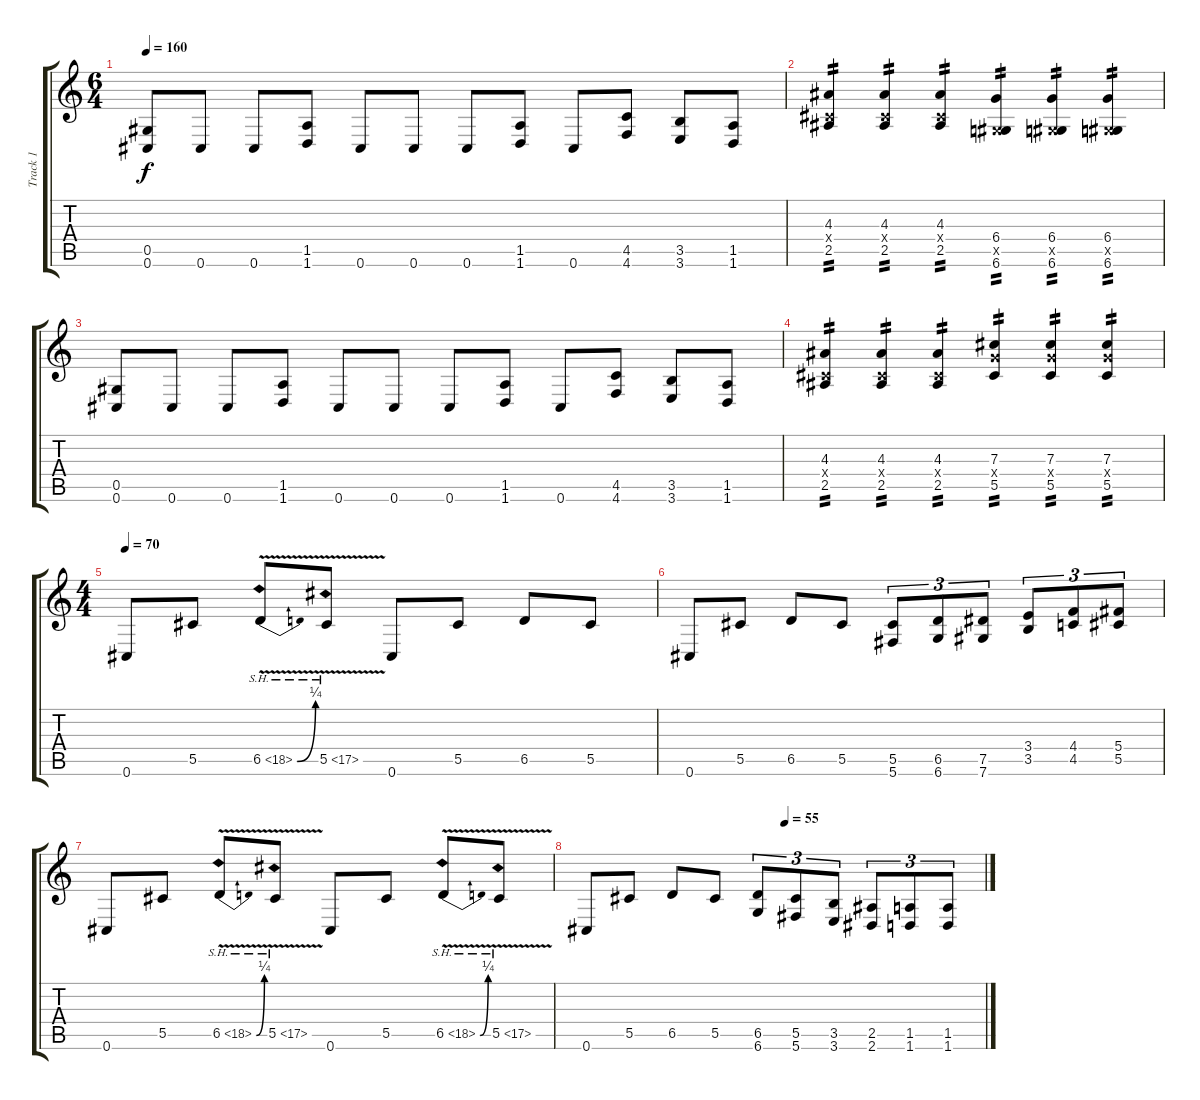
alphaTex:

\track ("Track 1" "Track 1") {instrument distortionguitar}
\staff {score tabs}
\tuning (Eb4 Bb3 Gb3 Db3 Ab2 Db2) {hide}
\ts (6 4)
\tempo 160
\clef g2
\ks c
(0.5 0.6).8{dy f} 0.6.8 0.6.8 (1.5 1.6).8 0.6.8 0.6.8 0.6.8 (1.5 1.6).8 0.6.8 (4.5 4.6).8 (3.5 3.6).8 (1.5 1.6).8 |
(4.3 0.4{x} 2.5).4{tp 2} (4.3 0.4{x} 2.5).4{tp 2} (4.3 0.4{x} 2.5).4{tp 2} (6.4 0.5{x} 6.6).4{tp 2} (6.4 0.5{x} 6.6).4{tp 2} (6.4 0.5{x} 6.6).4{tp 2} |
(0.5 0.6).8 0.6.8 0.6.8 (1.5 1.6).8 0.6.8 0.6.8 0.6.8 (1.5 1.6).8 0.6.8 (4.5 4.6).8 (3.5 3.6).8 (1.5 1.6).8 |
(4.3 0.4{x} 2.5).4{tp 2} (4.3 0.4{x} 2.5).4{tp 2} (4.3 0.4{x} 2.5).4{tp 2} (7.3 6.4{x} 5.5).4{tp 2} (7.3 6.4{x} 5.5).4{tp 2} (7.3 6.4{x} 5.5).4{tp 2} |
\ts (4 4)
\tempo 70
0.6.8 5.5.8 6.5{be (bend 0 0 60 1) sh 12 v}.8 5.5{sh 12 v}.8 0.6.8 5.5.8 6.5.8 5.5.8 |
0.6.8 5.5.8 6.5.8 5.5.8 (5.5 5.6).8{tu (3 2)} (6.5 6.6).8{tu (3 2)} (7.5 7.6).8{tu (3 2)} (3.4 3.5).8{tu (3 2)} (4.4 4.5).8{tu (3 2)} (5.4 5.5).8{tu (3 2)} |
0.6.8 5.5.8 6.5{be (bend 0 0 60 1) sh 12 v}.8 5.5{sh 12 v}.8 0.6.8 5.5.8 6.5{be (bend 0 0 60 1) sh 12 v}.8 5.5{sh 12 v}.8 |
\tempo (55 0.5)
0.6.8 5.5.8 6.5.8 5.5.8 (6.5 6.6).8{tu (3 2)} (5.5 5.6).8{tu (3 2)} (3.5 3.6).8{tu (3 2)} (2.5 2.6).8{tu (3 2)} (1.5 1.6).8{tu (3 2)} (1.5 1.6).8{tu (3 2)}
